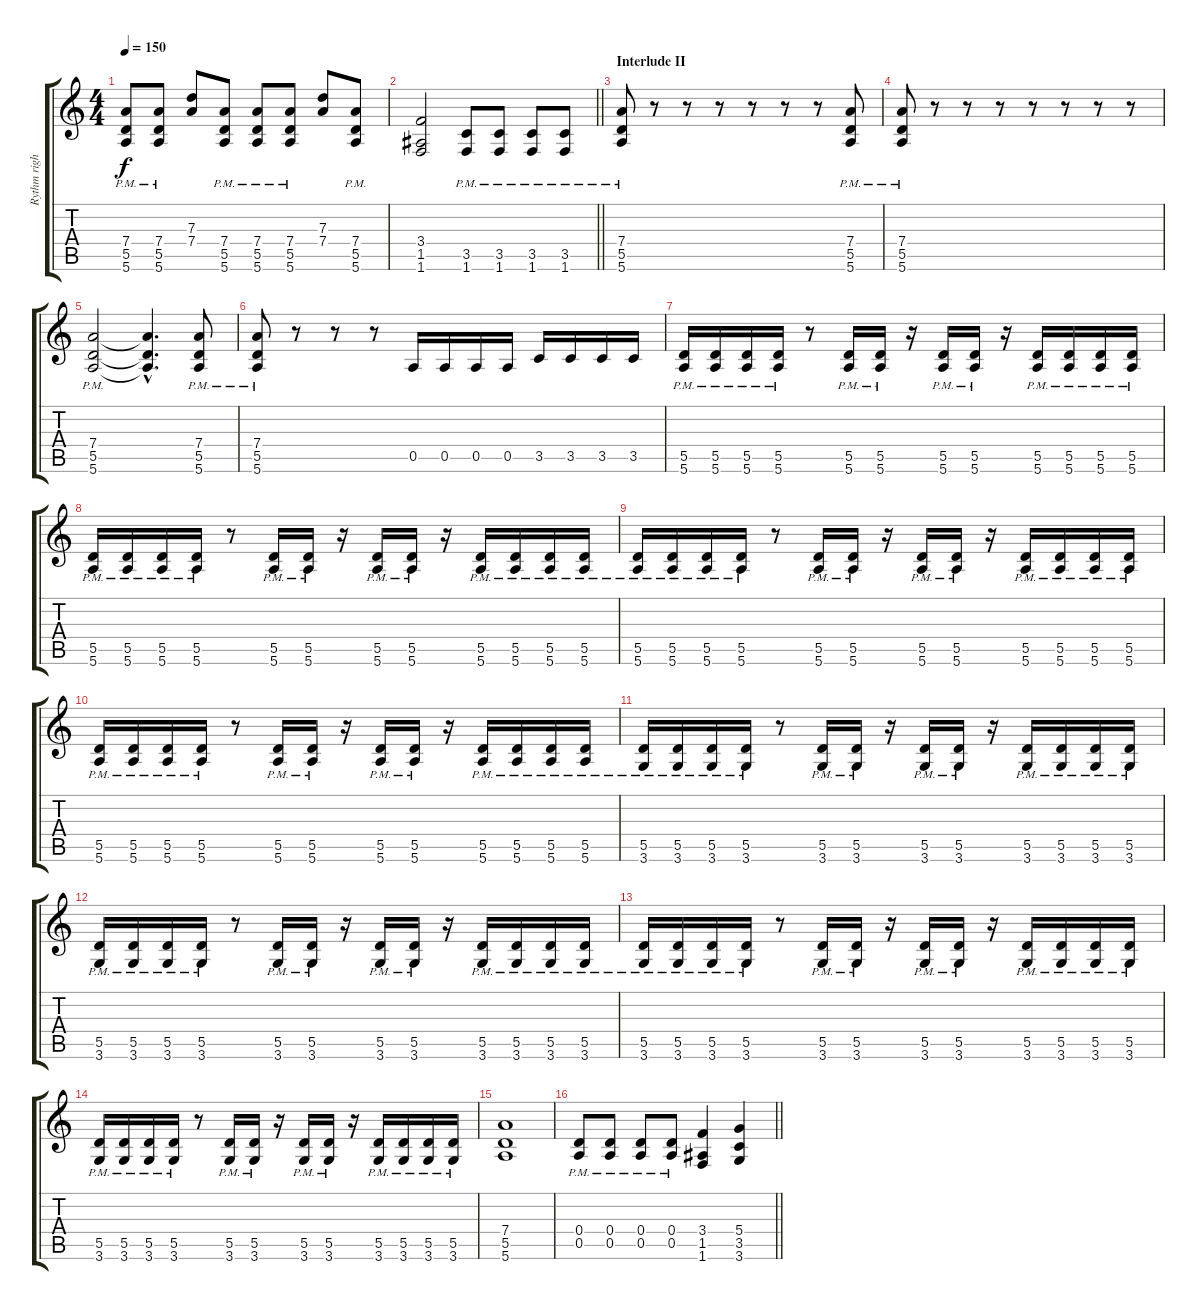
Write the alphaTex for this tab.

\track ("Rythm right" "Rythm righ") {instrument distortionguitar}
\staff {score tabs}
\tuning (E4 B3 G3 D3 A2 E2) {hide}
\ts (4 4)
\tempo 150
\clef g2
\ks c
(7.4{pm} 5.5{pm} 5.6{pm}).8{dy f} (7.4{pm} 5.5{pm} 5.6{pm}).8 (7.3 7.4).8 (7.4{pm} 5.5{pm} 5.6{pm}).8 (7.4{pm} 5.5{pm} 5.6{pm}).8 (7.4{pm} 5.5{pm} 5.6{pm}).8 (7.3 7.4).8 (7.4{pm} 5.5{pm} 5.6{pm}).8 |
\barLineRight lightlight
(3.4 1.5 1.6).2 (3.5{pm} 1.6{pm}).8 (3.5{pm} 1.6{pm}).8 (3.5{pm} 1.6{pm}).8 (3.5{pm} 1.6{pm}).8 |
\section ("" "Interlude II")
(7.4{pm} 5.5{pm} 5.6{pm}).8 r.8 r.8 r.8 r.8 r.8 r.8 (7.4{pm} 5.5{pm} 5.6{pm}).8 |
(7.4{pm} 5.5{pm} 5.6{pm}).8 r.8 r.8 r.8 r.8 r.8 r.8 r.8 |
(7.4{pm} 5.5{pm} 5.6{pm}).2 (7.4{hac t} 5.5{hac t} 5.6{hac t}).4{d} (7.4{pm} 5.5{pm} 5.6{pm}).8 |
(7.4{pm} 5.5{pm} 5.6{pm}).8 r.8 r.8 r.8 0.5.16 0.5.16 0.5.16 0.5.16 3.5.16 3.5.16 3.5.16 3.5.16 |
(5.5{pm} 5.6{pm}).16 (5.5{pm} 5.6{pm}).16 (5.5{pm} 5.6{pm}).16 (5.5{pm} 5.6{pm}).16 r.8 (5.5{pm} 5.6{pm}).16 (5.5{pm} 5.6{pm}).16 r.16 (5.5{pm} 5.6{pm}).16 (5.5{pm} 5.6{pm}).16 r.16 (5.5{pm} 5.6{pm}).16 (5.5{pm} 5.6{pm}).16 (5.5{pm} 5.6{pm}).16 (5.5{pm} 5.6{pm}).16 |
(5.5{pm} 5.6{pm}).16 (5.5{pm} 5.6{pm}).16 (5.5{pm} 5.6{pm}).16 (5.5{pm} 5.6{pm}).16 r.8 (5.5{pm} 5.6{pm}).16 (5.5{pm} 5.6{pm}).16 r.16 (5.5{pm} 5.6{pm}).16 (5.5{pm} 5.6{pm}).16 r.16 (5.5{pm} 5.6{pm}).16 (5.5{pm} 5.6{pm}).16 (5.5{pm} 5.6{pm}).16 (5.5{pm} 5.6{pm}).16 |
(5.5{pm} 5.6{pm}).16 (5.5{pm} 5.6{pm}).16 (5.5{pm} 5.6{pm}).16 (5.5{pm} 5.6{pm}).16 r.8 (5.5{pm} 5.6{pm}).16 (5.5{pm} 5.6{pm}).16 r.16 (5.5{pm} 5.6{pm}).16 (5.5{pm} 5.6{pm}).16 r.16 (5.5{pm} 5.6{pm}).16 (5.5{pm} 5.6{pm}).16 (5.5{pm} 5.6{pm}).16 (5.5{pm} 5.6{pm}).16 |
(5.5{pm} 5.6{pm}).16 (5.5{pm} 5.6{pm}).16 (5.5{pm} 5.6{pm}).16 (5.5{pm} 5.6{pm}).16 r.8 (5.5{pm} 5.6{pm}).16 (5.5{pm} 5.6{pm}).16 r.16 (5.5{pm} 5.6{pm}).16 (5.5{pm} 5.6{pm}).16 r.16 (5.5{pm} 5.6{pm}).16 (5.5{pm} 5.6{pm}).16 (5.5{pm} 5.6{pm}).16 (5.5{pm} 5.6{pm}).16 |
(5.5{pm} 3.6{pm}).16 (5.5{pm} 3.6{pm}).16 (5.5{pm} 3.6{pm}).16 (5.5{pm} 3.6{pm}).16 r.8 (5.5{pm} 3.6{pm}).16 (5.5{pm} 3.6{pm}).16 r.16 (5.5{pm} 3.6{pm}).16 (5.5{pm} 3.6{pm}).16 r.16 (5.5{pm} 3.6{pm}).16 (5.5{pm} 3.6{pm}).16 (5.5{pm} 3.6{pm}).16 (5.5{pm} 3.6{pm}).16 |
(5.5{pm} 3.6{pm}).16 (5.5{pm} 3.6{pm}).16 (5.5{pm} 3.6{pm}).16 (5.5{pm} 3.6{pm}).16 r.8 (5.5{pm} 3.6{pm}).16 (5.5{pm} 3.6{pm}).16 r.16 (5.5{pm} 3.6{pm}).16 (5.5{pm} 3.6{pm}).16 r.16 (5.5{pm} 3.6{pm}).16 (5.5{pm} 3.6{pm}).16 (5.5{pm} 3.6{pm}).16 (5.5{pm} 3.6{pm}).16 |
(5.5{pm} 3.6{pm}).16 (5.5{pm} 3.6{pm}).16 (5.5{pm} 3.6{pm}).16 (5.5{pm} 3.6{pm}).16 r.8 (5.5{pm} 3.6{pm}).16 (5.5{pm} 3.6{pm}).16 r.16 (5.5{pm} 3.6{pm}).16 (5.5{pm} 3.6{pm}).16 r.16 (5.5{pm} 3.6{pm}).16 (5.5{pm} 3.6{pm}).16 (5.5{pm} 3.6{pm}).16 (5.5{pm} 3.6{pm}).16 |
(5.5{pm} 3.6{pm}).16 (5.5{pm} 3.6{pm}).16 (5.5{pm} 3.6{pm}).16 (5.5{pm} 3.6{pm}).16 r.8 (5.5{pm} 3.6{pm}).16 (5.5{pm} 3.6{pm}).16 r.16 (5.5{pm} 3.6{pm}).16 (5.5{pm} 3.6{pm}).16 r.16 (5.5{pm} 3.6{pm}).16 (5.5{pm} 3.6{pm}).16 (5.5{pm} 3.6{pm}).16 (5.5{pm} 3.6{pm}).16 |
(7.4 5.5 5.6).1 |
\barLineRight lightlight
(0.4{pm} 0.5{pm}).8 (0.4{pm} 0.5{pm}).8 (0.4{pm} 0.5{pm}).8 (0.4{pm} 0.5{pm}).8 (3.4 1.5 1.6).4 (5.4 3.5 3.6).4
